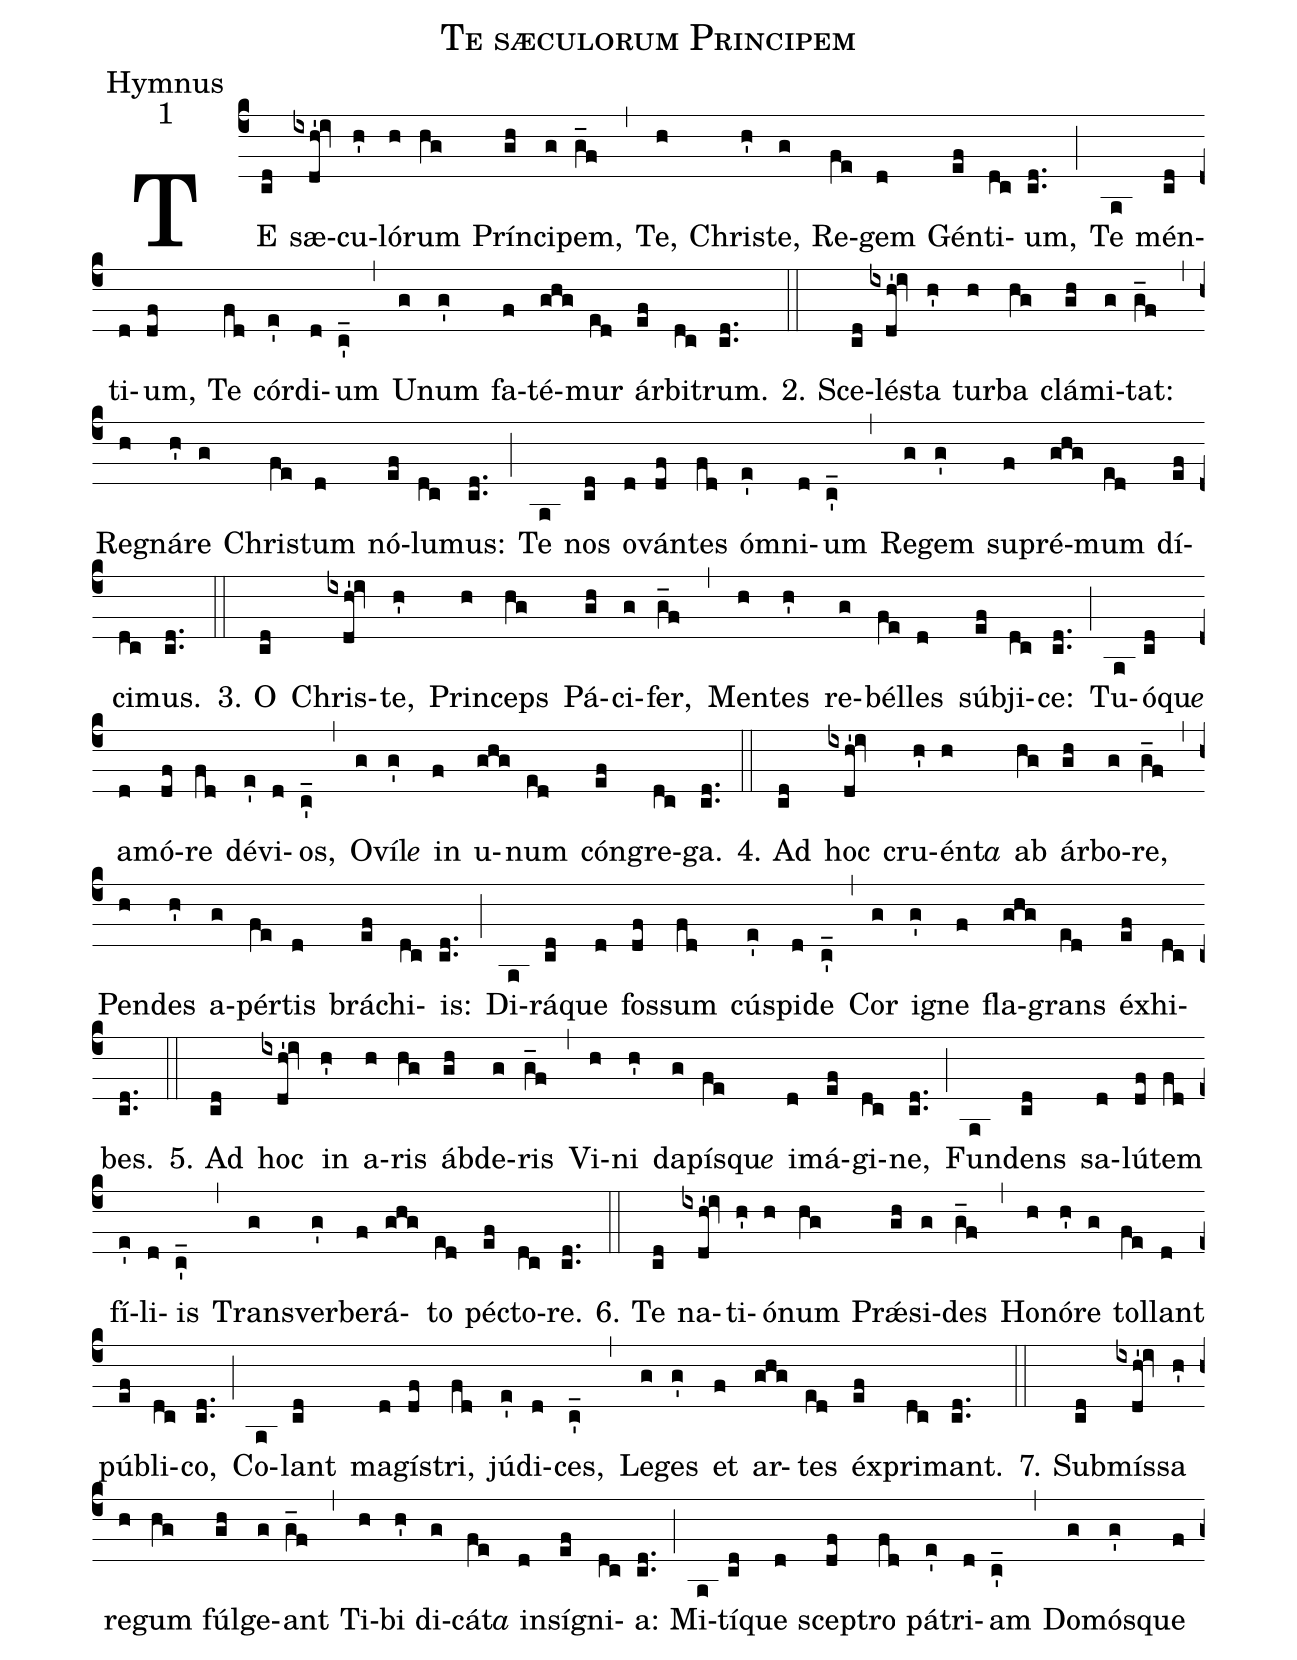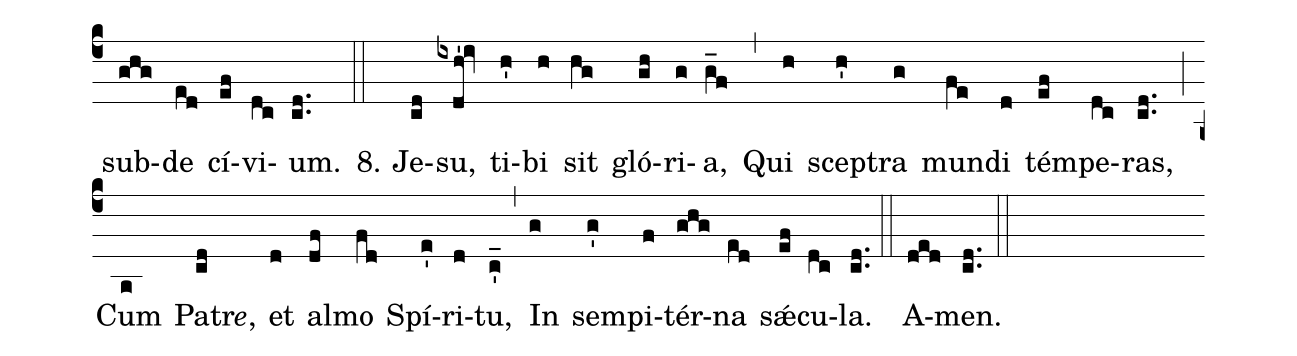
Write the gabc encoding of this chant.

name: Te sæculorum Principem;
office-part: Hymnus;
mode: 1;
%%
(c4) TE(cd) sæ(ixdh'!iv)cu(h')ló(h)rum(hg) Prín(gh)ci(g)pem,(g_f) (,) Te,(h) Chris(h')te,(g) Re(fe)gem(d) Gén(ef)ti(dc)um,(cd..) (;) Te(a) mén(cd)ti(d)um,(df) Te(fd) cór(e')di(d)um(c'_) (,) U(g)num(g') fa(f)té(ghg)mur(ed) ár(ef)bi(dc)trum.(cd..) (::)
2. Sce(cd)lés(ixdh'!iv)ta(h') tur(h)ba(hg) clá(gh)mi(g)tat:(g_f) (,) Re(h)gná(h')re(g) Chris(fe)tum(d) nó(ef)lu(dc)mus:(cd..) (;) Te(a) nos(cd) o(d)ván(df)tes(fd) óm(e')ni(d)um(c'_) (,) Re(g)gem(g') su(f)pré(ghg)mum(ed) dí(ef)ci(dc)mus.(cd..) (::)
3. O(cd) Chris(ixdh'!iv)te,(h') Prin(h)ceps(hg) Pá(gh)ci(g)fer,(g_f) (,) Men(h)tes(h') re(g)bél(fe)les(d) súb(ef)ji(dc)ce:(cd..) (;) Tu(a){ó}qu<i>e</i>(cd) a(d)mó(df)re(fd) dé(e')vi(d)os,(c'_) (,) O(g)v{í}l<i>e</i>(g') in(f) u(ghg)num(ed) cón(ef)gre(dc)ga.(cd..) (::)
4. Ad(cd) hoc(ixdh'!iv) cru(h'){é}nt<i>a</i>(h) ab(hg) ár(gh)bo(g)re,(g_f) (,) Pen(h)des(h') a(g)pér(fe)tis(d) brá(ef)chi(dc)is:(cd..) (;) Di(a)rá(cd)que(d) fos(df)sum(fd) cús(e')pi(d)de(c'_) (,) Cor(g) i(g')gne(f) fla(ghg)grans(ed) éx(ef)hi(dc)bes.(cd..) (::)
5. Ad(cd) hoc(ixdh'!iv) in(h') a(h)ris(hg) áb(gh)de(g)ris(g_f) (,) Vi(h)ni(h') da(g)p{í}squ<i>e</i>(fe) i(d)má(ef)gi(dc)ne,(cd..) (;) Fun(a)dens(cd) sa(d)lú(df)tem(fd) fí(e')li(d)is(c'_) (,) Trans(g)ver(g')be(f)rá(ghg)to(ed) péc(ef)to(dc)re.(cd..) (::)
6. Te(cd) na(ixdh'!iv)ti(h')ó(h)num(hg) Prǽ(gh)si(g)des(g_f) (,) Ho(h)nó(h')re(g) tol(fe)lant(d) pú(ef)bli(dc)co,(cd..) (;) Co(a)lant(cd) ma(d)gís(df)tri,(fd) jú(e')di(d)ces,(c'_) (,) Le(g)ges(g') et(f) ar(ghg)tes(ed) éx(ef)pri(dc)mant.(cd..) (::)
7. Sub(cd)mís(ixdh'!iv)sa(h') re(h)gum(hg) fúl(gh)ge(g)ant(g_f) (,) Ti(h)bi(h') di(g)c{á}t<i>a</i>(fe) in(d)sí(ef)gni(dc)a:(cd..) (;) Mi(a)tí(cd)que(d) scep(df)tro(fd) pá(e')tri(d)am(c'_) (,) Do(g)mós(g')que(f) sub(ghg)de(ed) cí(ef)vi(dc)um.(cd..) (::)
8. Je(cd)su,(ixdh'!iv) ti(h')bi(h) sit(hg) gló(gh)ri(g)a,(g_f) (,) Qui(h) scep(h')tra(g) mun(fe)di(d) tém(ef)pe(dc)ras,(cd..) (;) Cum(a) P{a}tr<i>e</i>,(cd) et(d) al(df)mo(fd) Spí(e')ri(d)tu,(c'_) (,) In(g) sem(g')pi(f)tér(ghg)na(ed) sǽ(ef)cu(dc)la.(cd..) (::)
A(ded)men.(cd..) (::)
